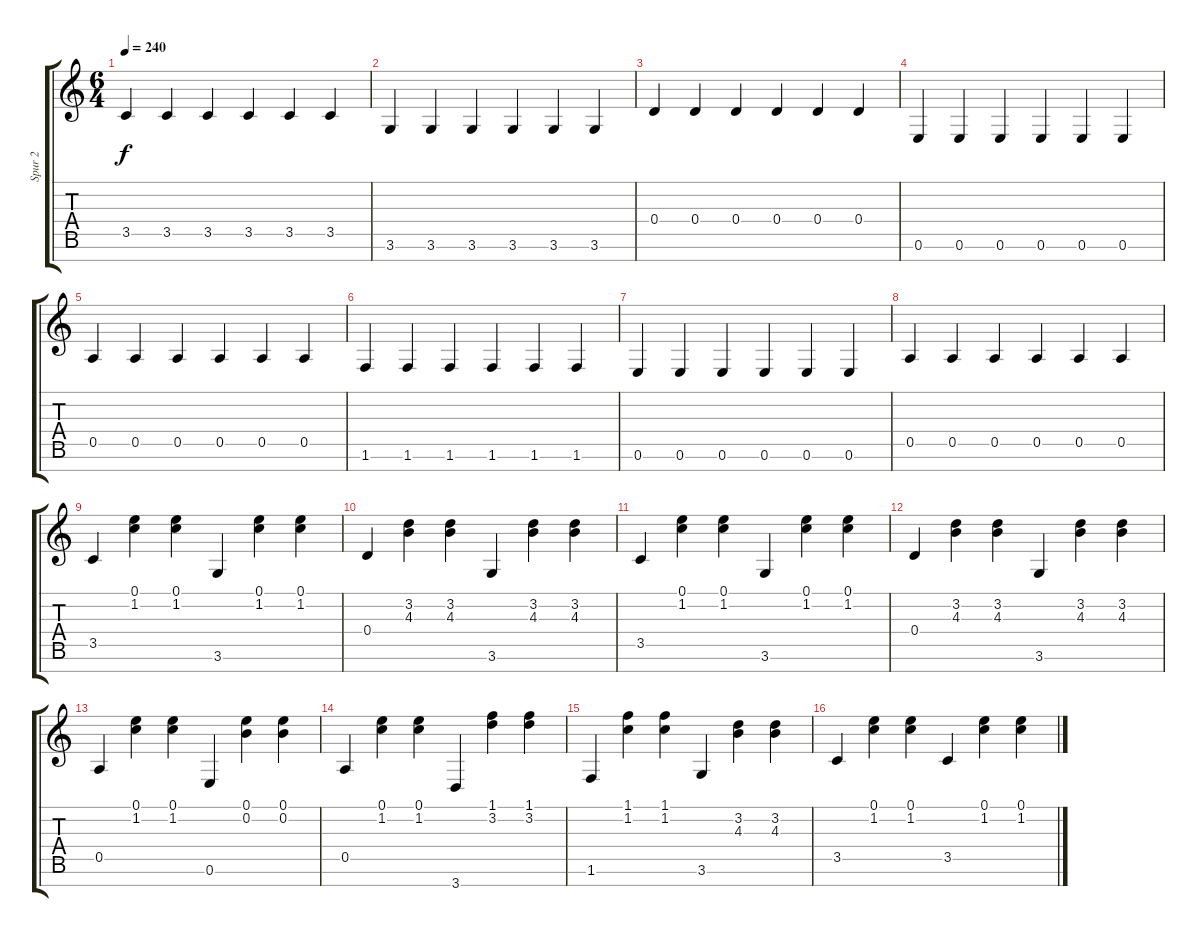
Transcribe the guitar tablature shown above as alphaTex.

\track ("Spur 2" "Spur 2") {instrument acousticguitarnylon}
\staff {score tabs}
\tuning (E4 B3 G3 D3 A2 E2 B1) {hide}
\ts (6 4)
\tempo 240
\clef g2
\ks c
3.5.4{dy f} 3.5.4 3.5.4 3.5.4 3.5.4 3.5.4 |
3.6.4 3.6.4 3.6.4 3.6.4 3.6.4 3.6.4 |
0.4.4 0.4.4 0.4.4 0.4.4 0.4.4 0.4.4 |
0.6.4 0.6.4 0.6.4 0.6.4 0.6.4 0.6.4 |
0.5.4 0.5.4 0.5.4 0.5.4 0.5.4 0.5.4 |
1.6.4 1.6.4 1.6.4 1.6.4 1.6.4 1.6.4 |
0.6.4 0.6.4 0.6.4 0.6.4 0.6.4 0.6.4 |
0.5.4 0.5.4 0.5.4 0.5.4 0.5.4 0.5.4 |
3.5.4 (0.1 1.2).4 (0.1 1.2).4 3.6.4 (0.1 1.2).4 (0.1 1.2).4 |
0.4.4 (3.2 4.3).4 (3.2 4.3).4 3.6.4 (3.2 4.3).4 (3.2 4.3).4 |
3.5.4 (0.1 1.2).4 (0.1 1.2).4 3.6.4 (0.1 1.2).4 (0.1 1.2).4 |
0.4.4 (3.2 4.3).4 (3.2 4.3).4 3.6.4 (3.2 4.3).4 (3.2 4.3).4 |
0.5.4 (0.1 1.2).4 (0.1 1.2).4 0.6.4 (0.1 0.2).4 (0.1 0.2).4 |
0.5.4 (0.1 1.2).4 (0.1 1.2).4 3.7.4 (1.1 3.2).4 (1.1 3.2).4 |
1.6.4 (1.1 1.2).4 (1.1 1.2).4 3.6.4 (3.2 4.3).4 (3.2 4.3).4 |
3.5.4 (0.1 1.2).4 (0.1 1.2).4 3.5.4 (0.1 1.2).4 (0.1 1.2).4
